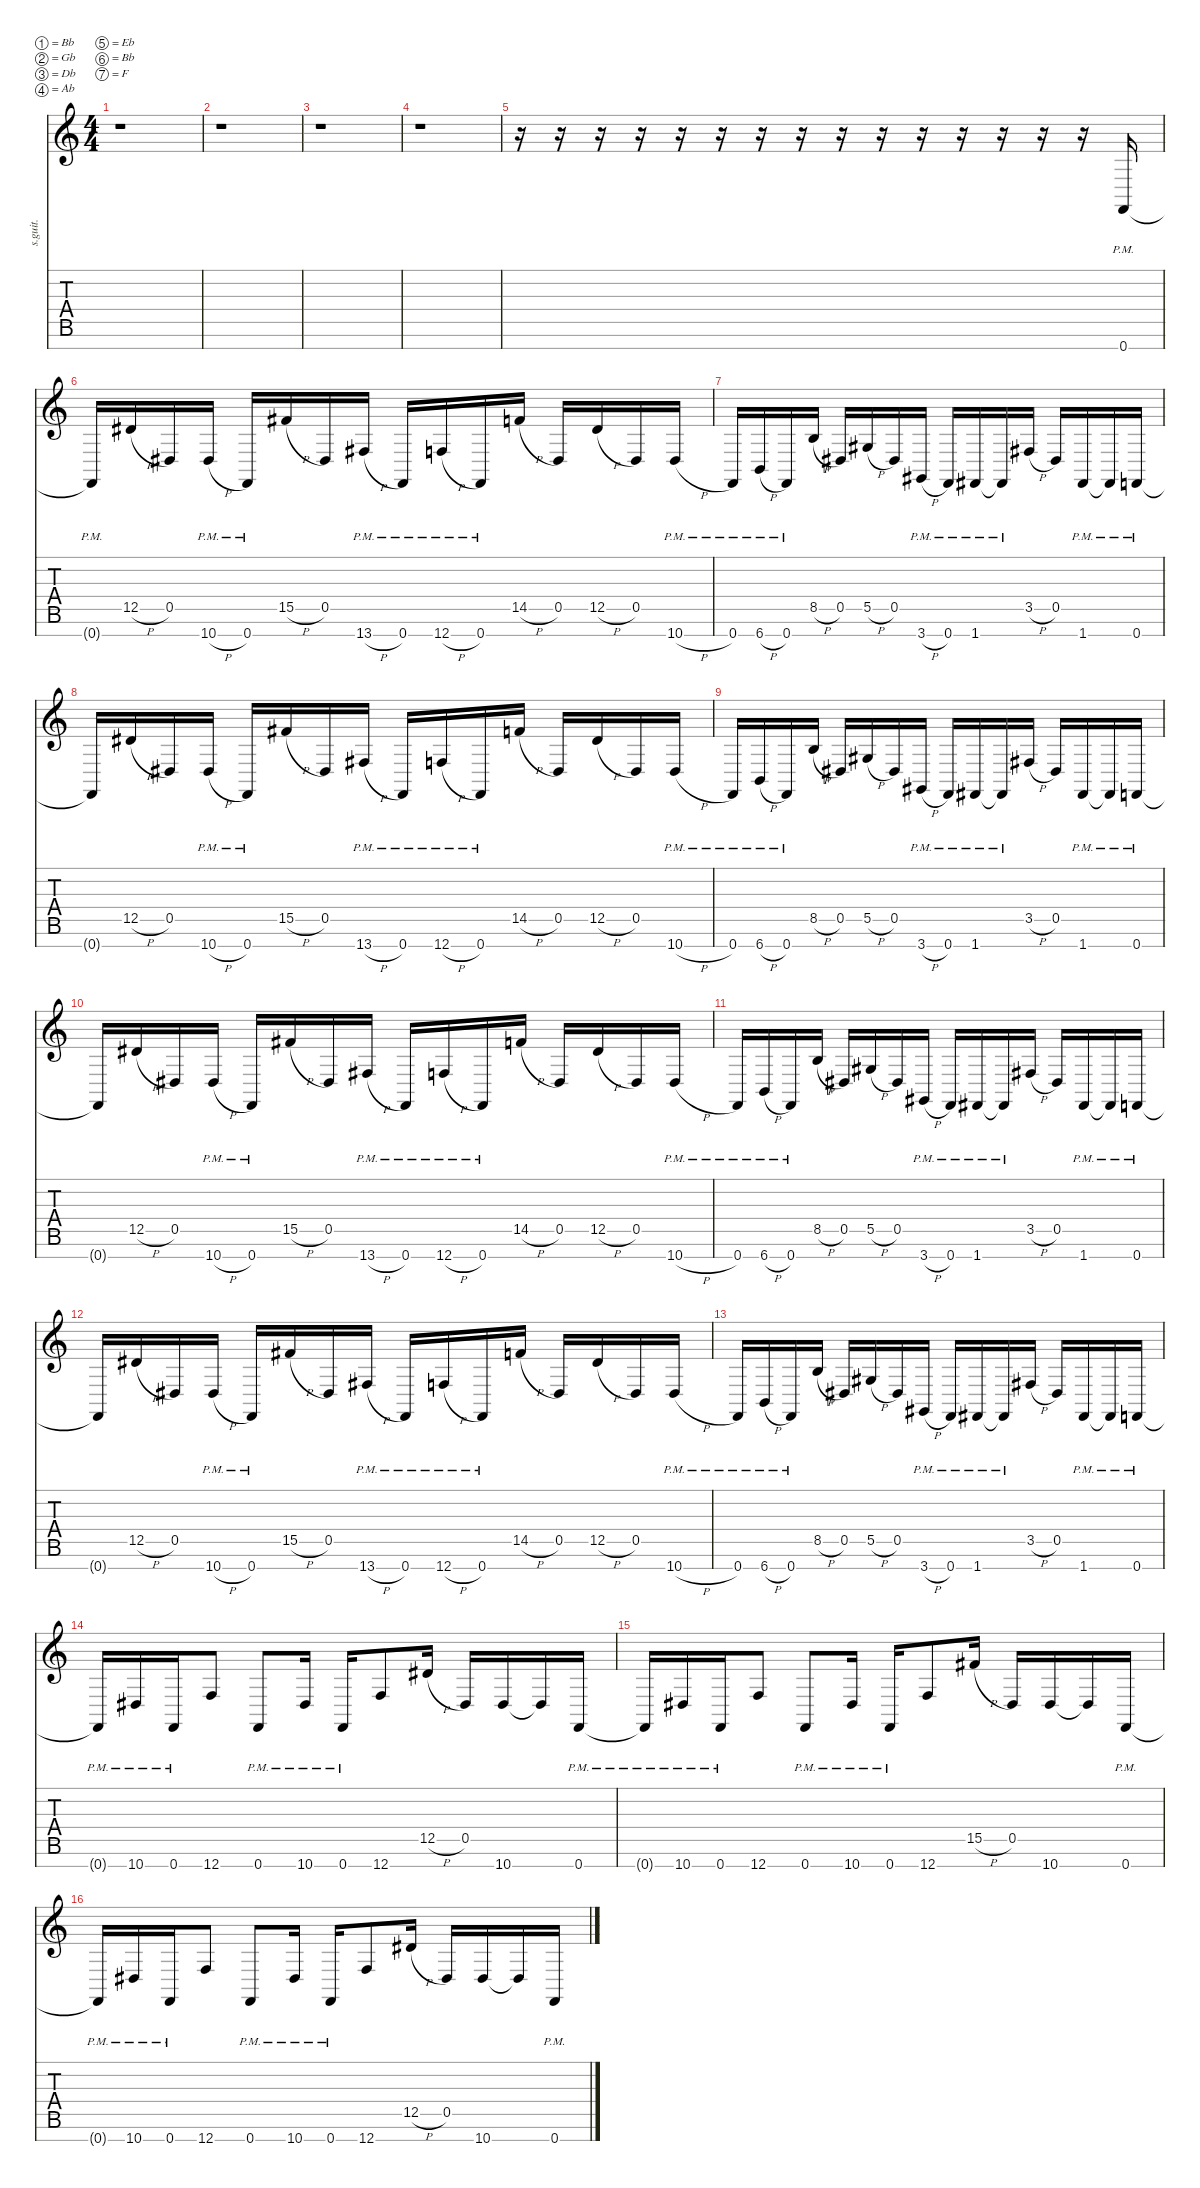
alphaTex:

\defaultSystemsLayout 4
\hideDynamics
\bracketExtendMode nobrackets
\track ("Mårten Hagström" "s.guit.") {instrument distortionguitar}
\staff {score tabs}
\tuning (Bb3 Gb3 Db3 Ab2 Eb2 Bb1 F1)
\ts (4 4)
\beaming (8 2 2 2 2)
\tempo (110 hide)
\clef g2
\ks c
r.1{dy mf instrument distortionguitar} |
r.1 |
r.1 |
r.1 |
r.16 r.16 r.16 r.16 r.16 r.16 r.16 r.16 r.16 r.16 r.16 r.16 r.16 r.16 r.16 0.7{pm}.16{lyrics (0 "") lyrics (1 "") lyrics (2 "") lyrics (3 "") lyrics (4 "")} |
0.7{pm t}.16{lyrics (0 "") lyrics (1 "") lyrics (2 "") lyrics (3 "") lyrics (4 "") dy f} 12.5{h acc #}.16{lyrics (0 "") lyrics (1 "") lyrics (2 "") lyrics (3 "") lyrics (4 "")} 0.5{acc #}.16{lyrics (0 "") lyrics (1 "") lyrics (2 "") lyrics (3 "") lyrics (4 "")} 10.7{h pm acc #}.16{lyrics (0 "") lyrics (1 "") lyrics (2 "") lyrics (3 "") lyrics (4 "")} 0.7{pm}.16{lyrics (0 "") lyrics (1 "") lyrics (2 "") lyrics (3 "") lyrics (4 "")} 15.5{h acc #}.16{lyrics (0 "") lyrics (1 "") lyrics (2 "") lyrics (3 "") lyrics (4 "")} 0.5{acc #}.16{lyrics (0 "") lyrics (1 "") lyrics (2 "") lyrics (3 "") lyrics (4 "")} 13.7{h pm acc #}.16{lyrics (0 "") lyrics (1 "") lyrics (2 "") lyrics (3 "") lyrics (4 "")} 0.7{pm}.16{lyrics (0 "") lyrics (1 "") lyrics (2 "") lyrics (3 "") lyrics (4 "")} 12.7{h pm}.16{lyrics (0 "") lyrics (1 "") lyrics (2 "") lyrics (3 "") lyrics (4 "")} 0.7{pm}.16{lyrics (0 "") lyrics (1 "") lyrics (2 "") lyrics (3 "") lyrics (4 "")} 14.5{h}.16{lyrics (0 "") lyrics (1 "") lyrics (2 "") lyrics (3 "") lyrics (4 "")} 0.5{acc #}.16{lyrics (0 "") lyrics (1 "") lyrics (2 "") lyrics (3 "") lyrics (4 "")} 12.5{h acc #}.16{lyrics (0 "") lyrics (1 "") lyrics (2 "") lyrics (3 "") lyrics (4 "")} 0.5{acc #}.16{lyrics (0 "") lyrics (1 "") lyrics (2 "") lyrics (3 "") lyrics (4 "")} 10.7{h pm acc #}.16{lyrics (0 "") lyrics (1 "") lyrics (2 "") lyrics (3 "") lyrics (4 "")} |
0.7{pm}.16{lyrics (0 "") lyrics (1 "") lyrics (2 "") lyrics (3 "") lyrics (4 "")} 6.7{h pm}.16{lyrics (0 "") lyrics (1 "") lyrics (2 "") lyrics (3 "") lyrics (4 "")} 0.7{pm}.16{lyrics (0 "") lyrics (1 "") lyrics (2 "") lyrics (3 "") lyrics (4 "")} 8.5{h}.16{lyrics (0 "") lyrics (1 "") lyrics (2 "") lyrics (3 "") lyrics (4 "")} 0.5{acc #}.16{lyrics (0 "") lyrics (1 "") lyrics (2 "") lyrics (3 "") lyrics (4 "")} 5.5{h acc #}.16{lyrics (0 "") lyrics (1 "") lyrics (2 "") lyrics (3 "") lyrics (4 "")} 0.5{acc #}.16{lyrics (0 "") lyrics (1 "") lyrics (2 "") lyrics (3 "") lyrics (4 "")} 3.7{h pm acc #}.16{lyrics (0 "") lyrics (1 "") lyrics (2 "") lyrics (3 "") lyrics (4 "")} 0.7{pm}.16{lyrics (0 "") lyrics (1 "") lyrics (2 "") lyrics (3 "") lyrics (4 "")} 1.7{pm acc #}.16{lyrics (0 "") lyrics (1 "") lyrics (2 "") lyrics (3 "") lyrics (4 "")} 1.7{pm t acc #}.16{lyrics (0 "") lyrics (1 "") lyrics (2 "") lyrics (3 "") lyrics (4 "")} 3.5{h acc #}.16{lyrics (0 "") lyrics (1 "") lyrics (2 "") lyrics (3 "") lyrics (4 "")} 0.5{acc #}.16{lyrics (0 "") lyrics (1 "") lyrics (2 "") lyrics (3 "") lyrics (4 "")} 1.7{pm acc #}.16{lyrics (0 "") lyrics (1 "") lyrics (2 "") lyrics (3 "") lyrics (4 "")} 1.7{pm t acc #}.16{lyrics (0 "") lyrics (1 "") lyrics (2 "") lyrics (3 "") lyrics (4 "")} 0.7{pm}.16{lyrics (0 "") lyrics (1 "") lyrics (2 "") lyrics (3 "") lyrics (4 "")} |
0.7{t}.16{lyrics (0 "") lyrics (1 "") lyrics (2 "") lyrics (3 "") lyrics (4 "")} 12.5{h acc #}.16{lyrics (0 "") lyrics (1 "") lyrics (2 "") lyrics (3 "") lyrics (4 "")} 0.5{acc #}.16{lyrics (0 "") lyrics (1 "") lyrics (2 "") lyrics (3 "") lyrics (4 "")} 10.7{h pm acc #}.16{lyrics (0 "") lyrics (1 "") lyrics (2 "") lyrics (3 "") lyrics (4 "")} 0.7{pm}.16{lyrics (0 "") lyrics (1 "") lyrics (2 "") lyrics (3 "") lyrics (4 "")} 15.5{h acc #}.16{lyrics (0 "") lyrics (1 "") lyrics (2 "") lyrics (3 "") lyrics (4 "")} 0.5{acc #}.16{lyrics (0 "") lyrics (1 "") lyrics (2 "") lyrics (3 "") lyrics (4 "")} 13.7{h pm acc #}.16{lyrics (0 "") lyrics (1 "") lyrics (2 "") lyrics (3 "") lyrics (4 "")} 0.7{pm}.16{lyrics (0 "") lyrics (1 "") lyrics (2 "") lyrics (3 "") lyrics (4 "")} 12.7{h pm}.16{lyrics (0 "") lyrics (1 "") lyrics (2 "") lyrics (3 "") lyrics (4 "")} 0.7{pm}.16{lyrics (0 "") lyrics (1 "") lyrics (2 "") lyrics (3 "") lyrics (4 "")} 14.5{h}.16{lyrics (0 "") lyrics (1 "") lyrics (2 "") lyrics (3 "") lyrics (4 "")} 0.5{acc #}.16{lyrics (0 "") lyrics (1 "") lyrics (2 "") lyrics (3 "") lyrics (4 "")} 12.5{h acc #}.16{lyrics (0 "") lyrics (1 "") lyrics (2 "") lyrics (3 "") lyrics (4 "")} 0.5{acc #}.16{lyrics (0 "") lyrics (1 "") lyrics (2 "") lyrics (3 "") lyrics (4 "")} 10.7{h pm acc #}.16{lyrics (0 "") lyrics (1 "") lyrics (2 "") lyrics (3 "") lyrics (4 "")} |
0.7{pm}.16{lyrics (0 "") lyrics (1 "") lyrics (2 "") lyrics (3 "") lyrics (4 "")} 6.7{h pm}.16{lyrics (0 "") lyrics (1 "") lyrics (2 "") lyrics (3 "") lyrics (4 "")} 0.7{pm}.16{lyrics (0 "") lyrics (1 "") lyrics (2 "") lyrics (3 "") lyrics (4 "")} 8.5{h}.16{lyrics (0 "") lyrics (1 "") lyrics (2 "") lyrics (3 "") lyrics (4 "")} 0.5{acc #}.16{lyrics (0 "") lyrics (1 "") lyrics (2 "") lyrics (3 "") lyrics (4 "")} 5.5{h acc #}.16{lyrics (0 "") lyrics (1 "") lyrics (2 "") lyrics (3 "") lyrics (4 "")} 0.5{acc #}.16{lyrics (0 "") lyrics (1 "") lyrics (2 "") lyrics (3 "") lyrics (4 "")} 3.7{h pm acc #}.16{lyrics (0 "") lyrics (1 "") lyrics (2 "") lyrics (3 "") lyrics (4 "")} 0.7{pm}.16{lyrics (0 "") lyrics (1 "") lyrics (2 "") lyrics (3 "") lyrics (4 "")} 1.7{pm acc #}.16{lyrics (0 "") lyrics (1 "") lyrics (2 "") lyrics (3 "") lyrics (4 "")} 1.7{pm t acc #}.16{lyrics (0 "") lyrics (1 "") lyrics (2 "") lyrics (3 "") lyrics (4 "")} 3.5{h acc #}.16{lyrics (0 "") lyrics (1 "") lyrics (2 "") lyrics (3 "") lyrics (4 "")} 0.5{acc #}.16{lyrics (0 "") lyrics (1 "") lyrics (2 "") lyrics (3 "") lyrics (4 "")} 1.7{pm acc #}.16{lyrics (0 "") lyrics (1 "") lyrics (2 "") lyrics (3 "") lyrics (4 "")} 1.7{pm t acc #}.16{lyrics (0 "") lyrics (1 "") lyrics (2 "") lyrics (3 "") lyrics (4 "")} 0.7{pm}.16{lyrics (0 "") lyrics (1 "") lyrics (2 "") lyrics (3 "") lyrics (4 "")} |
0.7{t}.16{lyrics (0 "") lyrics (1 "") lyrics (2 "") lyrics (3 "") lyrics (4 "")} 12.5{h acc #}.16{lyrics (0 "") lyrics (1 "") lyrics (2 "") lyrics (3 "") lyrics (4 "")} 0.5{acc #}.16{lyrics (0 "") lyrics (1 "") lyrics (2 "") lyrics (3 "") lyrics (4 "")} 10.7{h pm acc #}.16{lyrics (0 "") lyrics (1 "") lyrics (2 "") lyrics (3 "") lyrics (4 "")} 0.7{pm}.16{lyrics (0 "") lyrics (1 "") lyrics (2 "") lyrics (3 "") lyrics (4 "")} 15.5{h acc #}.16{lyrics (0 "") lyrics (1 "") lyrics (2 "") lyrics (3 "") lyrics (4 "")} 0.5{acc #}.16{lyrics (0 "") lyrics (1 "") lyrics (2 "") lyrics (3 "") lyrics (4 "")} 13.7{h pm acc #}.16{lyrics (0 "") lyrics (1 "") lyrics (2 "") lyrics (3 "") lyrics (4 "")} 0.7{pm}.16{lyrics (0 "") lyrics (1 "") lyrics (2 "") lyrics (3 "") lyrics (4 "")} 12.7{h pm}.16{lyrics (0 "") lyrics (1 "") lyrics (2 "") lyrics (3 "") lyrics (4 "")} 0.7{pm}.16{lyrics (0 "") lyrics (1 "") lyrics (2 "") lyrics (3 "") lyrics (4 "")} 14.5{h}.16{lyrics (0 "") lyrics (1 "") lyrics (2 "") lyrics (3 "") lyrics (4 "")} 0.5{acc #}.16{lyrics (0 "") lyrics (1 "") lyrics (2 "") lyrics (3 "") lyrics (4 "")} 12.5{h acc #}.16{lyrics (0 "") lyrics (1 "") lyrics (2 "") lyrics (3 "") lyrics (4 "")} 0.5{acc #}.16{lyrics (0 "") lyrics (1 "") lyrics (2 "") lyrics (3 "") lyrics (4 "")} 10.7{h pm acc #}.16{lyrics (0 "") lyrics (1 "") lyrics (2 "") lyrics (3 "") lyrics (4 "")} |
0.7{pm}.16{lyrics (0 "") lyrics (1 "") lyrics (2 "") lyrics (3 "") lyrics (4 "")} 6.7{h pm}.16{lyrics (0 "") lyrics (1 "") lyrics (2 "") lyrics (3 "") lyrics (4 "")} 0.7{pm}.16{lyrics (0 "") lyrics (1 "") lyrics (2 "") lyrics (3 "") lyrics (4 "")} 8.5{h}.16{lyrics (0 "") lyrics (1 "") lyrics (2 "") lyrics (3 "") lyrics (4 "")} 0.5{acc #}.16{lyrics (0 "") lyrics (1 "") lyrics (2 "") lyrics (3 "") lyrics (4 "")} 5.5{h acc #}.16{lyrics (0 "") lyrics (1 "") lyrics (2 "") lyrics (3 "") lyrics (4 "")} 0.5{acc #}.16{lyrics (0 "") lyrics (1 "") lyrics (2 "") lyrics (3 "") lyrics (4 "")} 3.7{h pm acc #}.16{lyrics (0 "") lyrics (1 "") lyrics (2 "") lyrics (3 "") lyrics (4 "")} 0.7{pm}.16{lyrics (0 "") lyrics (1 "") lyrics (2 "") lyrics (3 "") lyrics (4 "")} 1.7{pm acc #}.16{lyrics (0 "") lyrics (1 "") lyrics (2 "") lyrics (3 "") lyrics (4 "")} 1.7{pm t acc #}.16{lyrics (0 "") lyrics (1 "") lyrics (2 "") lyrics (3 "") lyrics (4 "")} 3.5{h acc #}.16{lyrics (0 "") lyrics (1 "") lyrics (2 "") lyrics (3 "") lyrics (4 "")} 0.5{acc #}.16{lyrics (0 "") lyrics (1 "") lyrics (2 "") lyrics (3 "") lyrics (4 "")} 1.7{pm acc #}.16{lyrics (0 "") lyrics (1 "") lyrics (2 "") lyrics (3 "") lyrics (4 "")} 1.7{pm t acc #}.16{lyrics (0 "") lyrics (1 "") lyrics (2 "") lyrics (3 "") lyrics (4 "")} 0.7{pm}.16{lyrics (0 "") lyrics (1 "") lyrics (2 "") lyrics (3 "") lyrics (4 "")} |
0.7{t}.16{lyrics (0 "") lyrics (1 "") lyrics (2 "") lyrics (3 "") lyrics (4 "")} 12.5{h acc #}.16{lyrics (0 "") lyrics (1 "") lyrics (2 "") lyrics (3 "") lyrics (4 "")} 0.5{acc #}.16{lyrics (0 "") lyrics (1 "") lyrics (2 "") lyrics (3 "") lyrics (4 "")} 10.7{h pm acc #}.16{lyrics (0 "") lyrics (1 "") lyrics (2 "") lyrics (3 "") lyrics (4 "")} 0.7{pm}.16{lyrics (0 "") lyrics (1 "") lyrics (2 "") lyrics (3 "") lyrics (4 "")} 15.5{h acc #}.16{lyrics (0 "") lyrics (1 "") lyrics (2 "") lyrics (3 "") lyrics (4 "")} 0.5{acc #}.16{lyrics (0 "") lyrics (1 "") lyrics (2 "") lyrics (3 "") lyrics (4 "")} 13.7{h pm acc #}.16{lyrics (0 "") lyrics (1 "") lyrics (2 "") lyrics (3 "") lyrics (4 "")} 0.7{pm}.16{lyrics (0 "") lyrics (1 "") lyrics (2 "") lyrics (3 "") lyrics (4 "")} 12.7{h pm}.16{lyrics (0 "") lyrics (1 "") lyrics (2 "") lyrics (3 "") lyrics (4 "")} 0.7{pm}.16{lyrics (0 "") lyrics (1 "") lyrics (2 "") lyrics (3 "") lyrics (4 "")} 14.5{h}.16{lyrics (0 "") lyrics (1 "") lyrics (2 "") lyrics (3 "") lyrics (4 "")} 0.5{acc #}.16{lyrics (0 "") lyrics (1 "") lyrics (2 "") lyrics (3 "") lyrics (4 "")} 12.5{h acc #}.16{lyrics (0 "") lyrics (1 "") lyrics (2 "") lyrics (3 "") lyrics (4 "")} 0.5{acc #}.16{lyrics (0 "") lyrics (1 "") lyrics (2 "") lyrics (3 "") lyrics (4 "")} 10.7{h pm acc #}.16{lyrics (0 "") lyrics (1 "") lyrics (2 "") lyrics (3 "") lyrics (4 "")} |
0.7{pm}.16{lyrics (0 "") lyrics (1 "") lyrics (2 "") lyrics (3 "") lyrics (4 "")} 6.7{h pm}.16{lyrics (0 "") lyrics (1 "") lyrics (2 "") lyrics (3 "") lyrics (4 "")} 0.7{pm}.16{lyrics (0 "") lyrics (1 "") lyrics (2 "") lyrics (3 "") lyrics (4 "")} 8.5{h}.16{lyrics (0 "") lyrics (1 "") lyrics (2 "") lyrics (3 "") lyrics (4 "")} 0.5{acc #}.16{lyrics (0 "") lyrics (1 "") lyrics (2 "") lyrics (3 "") lyrics (4 "")} 5.5{h acc #}.16{lyrics (0 "") lyrics (1 "") lyrics (2 "") lyrics (3 "") lyrics (4 "")} 0.5{acc #}.16{lyrics (0 "") lyrics (1 "") lyrics (2 "") lyrics (3 "") lyrics (4 "")} 3.7{h pm acc #}.16{lyrics (0 "") lyrics (1 "") lyrics (2 "") lyrics (3 "") lyrics (4 "")} 0.7{pm}.16{lyrics (0 "") lyrics (1 "") lyrics (2 "") lyrics (3 "") lyrics (4 "")} 1.7{pm acc #}.16{lyrics (0 "") lyrics (1 "") lyrics (2 "") lyrics (3 "") lyrics (4 "")} 1.7{pm t acc #}.16{lyrics (0 "") lyrics (1 "") lyrics (2 "") lyrics (3 "") lyrics (4 "")} 3.5{h acc #}.16{lyrics (0 "") lyrics (1 "") lyrics (2 "") lyrics (3 "") lyrics (4 "")} 0.5{acc #}.16{lyrics (0 "") lyrics (1 "") lyrics (2 "") lyrics (3 "") lyrics (4 "")} 1.7{pm acc #}.16{lyrics (0 "") lyrics (1 "") lyrics (2 "") lyrics (3 "") lyrics (4 "")} 1.7{pm t acc #}.16{lyrics (0 "") lyrics (1 "") lyrics (2 "") lyrics (3 "") lyrics (4 "")} 0.7{pm}.16{lyrics (0 "") lyrics (1 "") lyrics (2 "") lyrics (3 "") lyrics (4 "")} |
0.7{pm t}.16{lyrics (0 "") lyrics (1 "") lyrics (2 "") lyrics (3 "") lyrics (4 "")} 10.7{pm acc #}.16{lyrics (0 "") lyrics (1 "") lyrics (2 "") lyrics (3 "") lyrics (4 "")} 0.7{pm}.16{lyrics (0 "") lyrics (1 "") lyrics (2 "") lyrics (3 "") lyrics (4 "")} 12.7.8{lyrics (0 "") lyrics (1 "") lyrics (2 "") lyrics (3 "") lyrics (4 "")} 0.7{pm}.8{lyrics (0 "") lyrics (1 "") lyrics (2 "") lyrics (3 "") lyrics (4 "")} 10.7{pm acc #}.16{lyrics (0 "") lyrics (1 "") lyrics (2 "") lyrics (3 "") lyrics (4 "")} 0.7{pm}.16{lyrics (0 "") lyrics (1 "") lyrics (2 "") lyrics (3 "") lyrics (4 "")} 12.7.8{lyrics (0 "") lyrics (1 "") lyrics (2 "") lyrics (3 "") lyrics (4 "")} 12.5{h acc #}.16{lyrics (0 "") lyrics (1 "") lyrics (2 "") lyrics (3 "") lyrics (4 "")} 0.5{acc #}.16{lyrics (0 "") lyrics (1 "") lyrics (2 "") lyrics (3 "") lyrics (4 "")} 10.7{acc #}.16{lyrics (0 "") lyrics (1 "") lyrics (2 "") lyrics (3 "") lyrics (4 "")} 10.7{t acc #}.16{lyrics (0 "") lyrics (1 "") lyrics (2 "") lyrics (3 "") lyrics (4 "")} 0.7{pm}.16{lyrics (0 "") lyrics (1 "") lyrics (2 "") lyrics (3 "") lyrics (4 "")} |
0.7{pm t}.16{lyrics (0 "") lyrics (1 "") lyrics (2 "") lyrics (3 "") lyrics (4 "")} 10.7{pm acc #}.16{lyrics (0 "") lyrics (1 "") lyrics (2 "") lyrics (3 "") lyrics (4 "")} 0.7{pm}.16{lyrics (0 "") lyrics (1 "") lyrics (2 "") lyrics (3 "") lyrics (4 "")} 12.7.8{lyrics (0 "") lyrics (1 "") lyrics (2 "") lyrics (3 "") lyrics (4 "")} 0.7{pm}.8{lyrics (0 "") lyrics (1 "") lyrics (2 "") lyrics (3 "") lyrics (4 "")} 10.7{pm acc #}.16{lyrics (0 "") lyrics (1 "") lyrics (2 "") lyrics (3 "") lyrics (4 "")} 0.7{pm}.16{lyrics (0 "") lyrics (1 "") lyrics (2 "") lyrics (3 "") lyrics (4 "")} 12.7.8{lyrics (0 "") lyrics (1 "") lyrics (2 "") lyrics (3 "") lyrics (4 "")} 15.5{h acc #}.16{lyrics (0 "") lyrics (1 "") lyrics (2 "") lyrics (3 "") lyrics (4 "")} 0.5{acc #}.16{lyrics (0 "") lyrics (1 "") lyrics (2 "") lyrics (3 "") lyrics (4 "")} 10.7{acc #}.16{lyrics (0 "") lyrics (1 "") lyrics (2 "") lyrics (3 "") lyrics (4 "")} 10.7{t acc #}.16{lyrics (0 "") lyrics (1 "") lyrics (2 "") lyrics (3 "") lyrics (4 "")} 0.7{pm}.16{lyrics (0 "") lyrics (1 "") lyrics (2 "") lyrics (3 "") lyrics (4 "")} |
0.7{pm t}.16{lyrics (0 "") lyrics (1 "") lyrics (2 "") lyrics (3 "") lyrics (4 "")} 10.7{pm acc #}.16{lyrics (0 "") lyrics (1 "") lyrics (2 "") lyrics (3 "") lyrics (4 "")} 0.7{pm}.16{lyrics (0 "") lyrics (1 "") lyrics (2 "") lyrics (3 "") lyrics (4 "")} 12.7.8{lyrics (0 "") lyrics (1 "") lyrics (2 "") lyrics (3 "") lyrics (4 "")} 0.7{pm}.8{lyrics (0 "") lyrics (1 "") lyrics (2 "") lyrics (3 "") lyrics (4 "")} 10.7{pm acc #}.16{lyrics (0 "") lyrics (1 "") lyrics (2 "") lyrics (3 "") lyrics (4 "")} 0.7{pm}.16{lyrics (0 "") lyrics (1 "") lyrics (2 "") lyrics (3 "") lyrics (4 "")} 12.7.8{lyrics (0 "") lyrics (1 "") lyrics (2 "") lyrics (3 "") lyrics (4 "")} 12.5{h acc #}.16{lyrics (0 "") lyrics (1 "") lyrics (2 "") lyrics (3 "") lyrics (4 "")} 0.5{acc #}.16{lyrics (0 "") lyrics (1 "") lyrics (2 "") lyrics (3 "") lyrics (4 "")} 10.7{acc #}.16{lyrics (0 "") lyrics (1 "") lyrics (2 "") lyrics (3 "") lyrics (4 "")} 10.7{t acc #}.16{lyrics (0 "") lyrics (1 "") lyrics (2 "") lyrics (3 "") lyrics (4 "")} 0.7{pm}.16{lyrics (0 "") lyrics (1 "") lyrics (2 "") lyrics (3 "") lyrics (4 "")}
